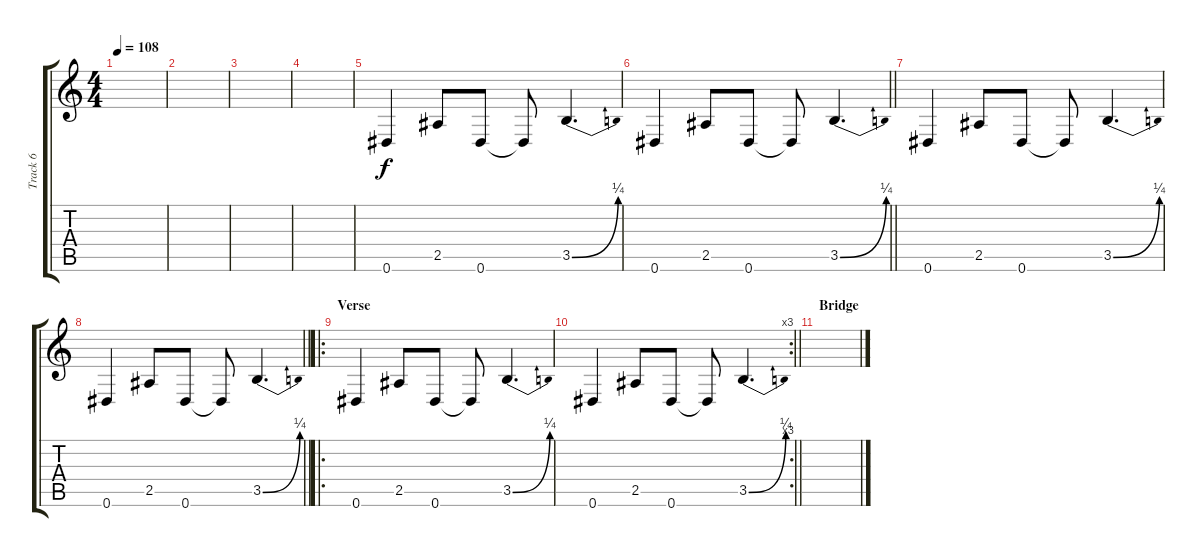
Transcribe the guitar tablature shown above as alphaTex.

\track ("Track 6" "Track 6") {instrument electricguitarjazz}
\staff {score tabs}
\tuning (Eb4 Bb3 Gb3 Db3 Ab2 Eb2) {hide}
\ts (4 4)
\tempo 108
\clef g2
\ks c
|
|
|
|
0.6.4 2.5.8 0.6.8 0.6{t}.8 3.5{be (bend 0 0 60 1)}.4{d} |
\barLineRight lightlight
0.6.4 2.5.8 0.6.8 0.6{t}.8 3.5{be (bend 0 0 60 1)}.4{d} |
0.6.4 2.5.8 0.6.8 0.6{t}.8 3.5{be (bend 0 0 60 1)}.4{d} |
\barLineRight lightlight
0.6.4 2.5.8 0.6.8 0.6{t}.8 3.5{be (bend 0 0 60 1)}.4{d} |
\ro
\section ("" "Verse")
0.6.4 2.5.8 0.6.8 0.6{t}.8 3.5{be (bend 0 0 60 1)}.4{d} |
\rc 3
\barLineRight lightlight
0.6.4 2.5.8 0.6.8 0.6{t}.8 3.5{be (bend 0 0 60 1)}.4{d} |
\section ("" "Bridge")
